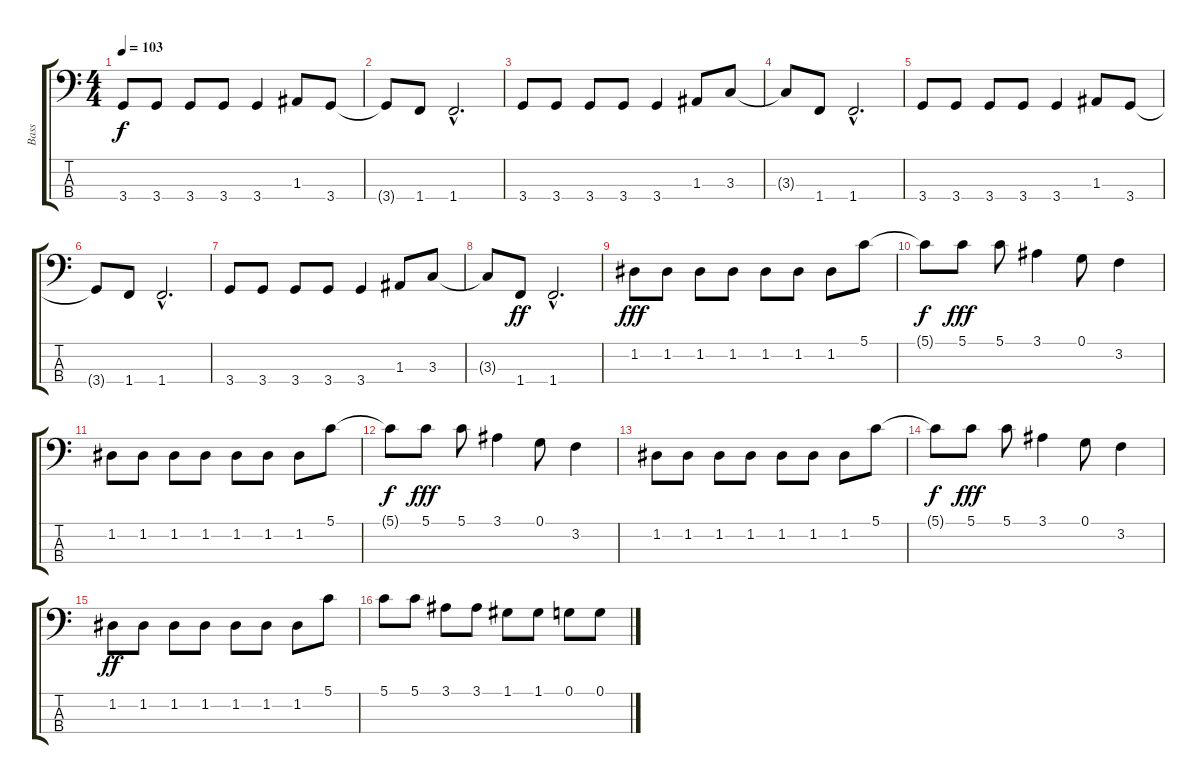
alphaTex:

\track ("Bass" "Bass") {instrument electricbassfinger}
\staff {score tabs}
\tuning (G2 D2 A1 E1) {hide}
\ts (4 4)
\tempo 103
\clef f4
\ks c
3.4.8{dy f} 3.4.8 3.4.8 3.4.8 3.4.4 1.3.8 3.4.8 |
3.4{t}.8 1.4.8 1.4{hac}.2{d} |
3.4.8 3.4.8 3.4.8 3.4.8 3.4.4 1.3.8 3.3.8 |
3.3{t}.8 1.4.8 1.4{hac}.2{d} |
3.4.8 3.4.8 3.4.8 3.4.8 3.4.4 1.3.8 3.4.8 |
3.4{t}.8 1.4.8 1.4{hac}.2{d} |
3.4.8 3.4.8 3.4.8 3.4.8 3.4.4 1.3.8 3.3.8 |
3.3{t}.8 1.4.8{dy ff} 1.4{hac}.2{d} |
1.2.8{dy fff} 1.2.8 1.2.8 1.2.8 1.2.8 1.2.8 1.2.8 5.1.8 |
5.1{t}.8{dy f} 5.1.8{dy fff} 5.1.8 3.1.4 0.1.8 3.2.4 |
1.2.8 1.2.8 1.2.8 1.2.8 1.2.8 1.2.8 1.2.8 5.1.8 |
5.1{t}.8{dy f} 5.1.8{dy fff} 5.1.8 3.1.4 0.1.8 3.2.4 |
1.2.8 1.2.8 1.2.8 1.2.8 1.2.8 1.2.8 1.2.8 5.1.8 |
5.1{t}.8{dy f} 5.1.8{dy fff} 5.1.8 3.1.4 0.1.8 3.2.4 |
1.2.8{dy ff} 1.2.8 1.2.8 1.2.8 1.2.8 1.2.8 1.2.8 5.1.8 |
5.1.8 5.1.8 3.1.8 3.1.8 1.1.8 1.1.8 0.1.8 0.1.8
